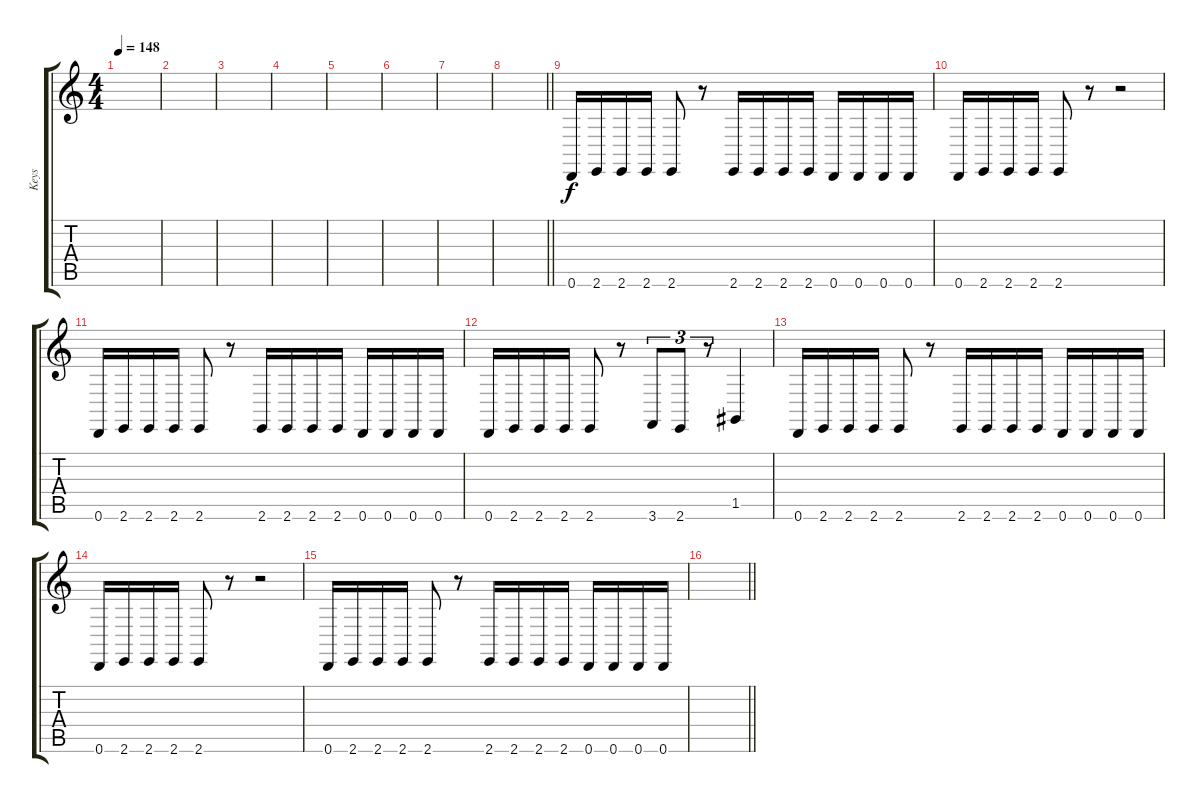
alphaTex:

\track ("Keys" "Keys") {instrument stringensemble1}
\staff {score tabs}
\tuning (D4 A3 F3 C3 G2 D2) {hide}
\ts (4 4)
\section ("" "")
\tempo 148
\clef g2
\ks c
|
|
|
|
|
|
|
\barLineRight lightlight
|
\section ("" "")
0.6.16{volume 16 instrument brightacousticpiano} 2.6.16 2.6.16 2.6.16 2.6.8 r.8 2.6.16 2.6.16 2.6.16 2.6.16 0.6.16 0.6.16 0.6.16 0.6.16 |
0.6.16 2.6.16 2.6.16 2.6.16 2.6.8 r.8 r.2 |
0.6.16 2.6.16 2.6.16 2.6.16 2.6.8 r.8 2.6.16 2.6.16 2.6.16 2.6.16 0.6.16 0.6.16 0.6.16 0.6.16 |
0.6.16 2.6.16 2.6.16 2.6.16 2.6.8 r.8 3.6.8{tu (3 2)} 2.6.8{tu (3 2)} r.8{tu (3 2)} 1.5.4 |
0.6.16 2.6.16 2.6.16 2.6.16 2.6.8 r.8 2.6.16 2.6.16 2.6.16 2.6.16 0.6.16 0.6.16 0.6.16 0.6.16 |
0.6.16 2.6.16 2.6.16 2.6.16 2.6.8 r.8 r.2 |
0.6.16 2.6.16 2.6.16 2.6.16 2.6.8 r.8 2.6.16 2.6.16 2.6.16 2.6.16 0.6.16 0.6.16 0.6.16 0.6.16 |
\barLineRight lightlight
